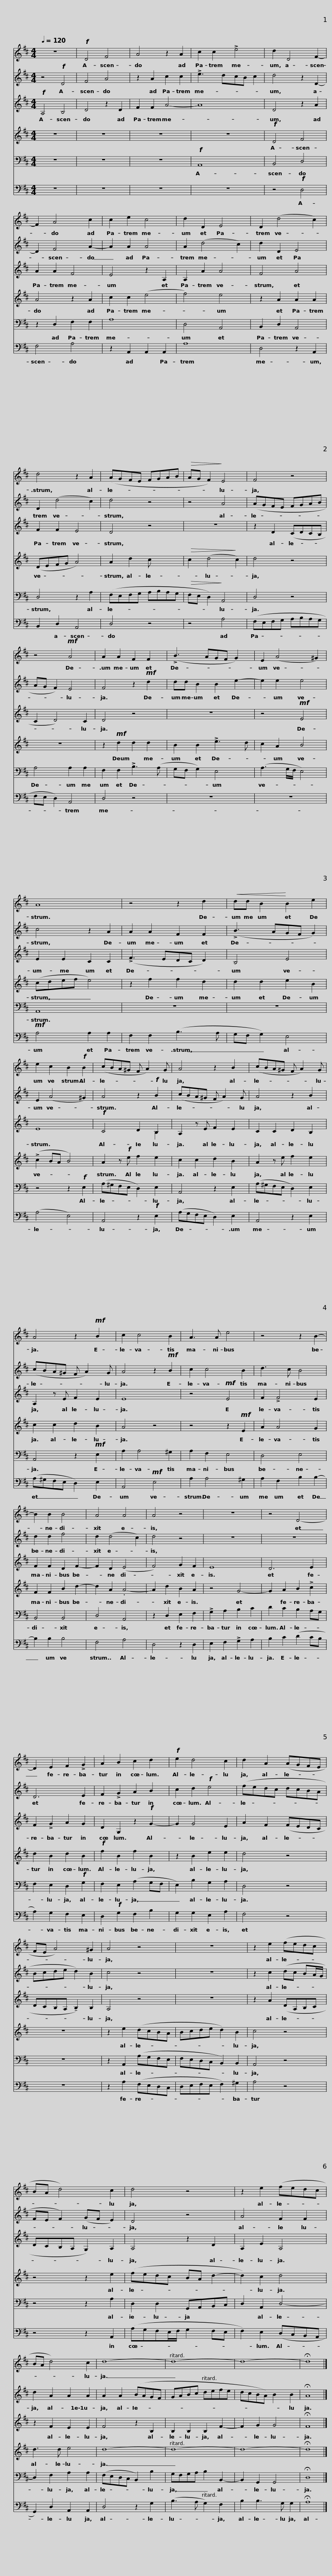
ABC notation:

X:1
%%score 1 2 ( 3 4 ) 5 6 7
L:1/8
Q:1/4=120
M:4/4
I:linebreak $
K:D
V:1 treble
V:2 treble
V:3 treble
V:4 treble
V:5 treble transpose=-12
V:6 bass
V:7 bass
V:1
 z8 |!f! D4 F4 | A4 z2 A2 | c2 c2 !>!e4 | d2 D4 F2- | %5
 F2 A4 c2 |$ c2 e2 c4 | d2 D2 E4 | D2 (d4 c2) | d4 z2 A2 | %10
 (AGFE FGAB |$!>(! AG F2)!>)! E4 | F4 z4 | z4!mf! A4 | A2 A2 F2 F2 | %15
 (!>!B3 AGF G2) |$ E2 (A4 ^G2) | A8 | z4 z2 d2 |!<(! dd B2!<)! B2 e2 |$ %20
 e2 c2 B2!f! B2 | (cBA^G F A2) G | A4 z2 B2 | (cBA^G F A2) G |$ A4 z2!mf! B2 | %25
 c2 c4 B2 | A3 A e4 | z4 z2 B2- | B2 B2 B4 | A4 A4 |$ %30
 A4 z4 | z8 | z4 D4- | D2 E2 F2 !>!G2 | A2 B2 c2 d2 |$ %35
!f! e2 d4 c2 | d2 A2 (AGFE | FE A4) ^G2 | A4 z4 | z8 |$ %40
 z2 e2 (fedc | BA d4) c2 | d4 z4 | z2 e2 (fedc | BA d4) c2 |$ %45
 d8- | d8- | d8- | !fermata!d8 |] %49
V:2
 z4!f! D4 | F4 A4 | z2 A2 c2 c2 | !>!e3 dcB c2 | d4 z2 D2- | %5
 D2 F4 A2- |$ A2 A2 A4 | A2 (d4 c2) | d2 D2 E4 | D2 (d4 c2) | %10
 d4 z4 |$ z4 A4 | (AGFE FGAB | AG F2) E4 | F4 z2!mf! d2 | %15
 dd B2 B2 e2- |$ e2 e2 e4 | c4 z2 A2 | A2 A2 F2 F2 | (!>!B3 AGF G2) |$ %20
 E2 (A4 ^G2) | A4 z2!f! B2 | (cBA^G F A2) G | A4 z2 B2 |$ (cBA^G F A2) G | %25
 A4 z2!mf! B2 | c2 c4 B2 | d3 c B4 | d2 d2 f4 | d2 (d4 c2) |$ %30
 d4 z4 | z8 | z8 | D6 E2 | F2 !>!G2 A2 B2 |$ %35
 c2 d2!f! e4 | (fedc dcBA | Bcde d2) B2 | c4 z4 | z8 |$ %40
 z2 c2 (dc BA/G/ | FE F2) (GF E2) | D4 z4 | A4 F2 F2 | d2 A2 A2 A2 |$ %45
 A2 A2 (BAGF | GABc defe | dcBA) B2 B2 | !fermata!A8 |] %49
V:3
!f! A,4 B,4 | D4 z2 D2 | F2 F2 A4- | A8 | D4 z2 A2 | %5
 A2 A2 F4 |$ E4 z2 A,2 | A,2 A2 A4 | F4 A4 | F2 F2 E4 | %10
 D4 z4 |$ z8 | z2 D2 (CDCB, | C2 D4) C2 | D4 z4 | %15
 z8 |$ z4!mf! E4 | E2 E2 C2 C2 | (!>!F3 EDC D2) | B,4 E4 |$ %20
 E8 |!f! C4 D2 B,2 | A,2 z E F2 E2 | C2 C2 D2 B,2 |$ A,2 z E F2 E2 | %25
 E8 | z4!mf! E4 | F2 !>!F4 E2 | F2 F2 D2 F2- | F2 D2 (E4 |$ %30
 F4) G2 F2 | E8 | D6 E2 | F2 !>!G2 A2 G2 | D2 G,2 z2!f! G2- |$ %35
 G2 G4 E2 | A2 F2 (FEDC | DCB,A, !tenuto!B,2) B,2 | A,4 z4 | z8 |$ %40
 z2 A2 (DA,B,C | DCB,A, G,2) A,2 | A,4 z2 D2 | A,2 E2 A,4 | z2 F2 E2 E2 |$ %45
 F4 z2 B,2 | B,2 B,2 B,2 F2- | F2 G2 G4 | !fermata!F8 |] %49
V:4
 x8 | x8 | x8 | x8 | x8 | %5
 x8 |$ x8 | x8 | x8 | x8 | %10
 x8 |$ x8 | x8 | x8 | x8 | %15
 x8 |$ x8 | x8 | x8 | x8 |$ %20
 x8 | x6 B,2 | x8 | x8 |$ x8 | %25
 x8 | x8 | x8 | x8 | x8 |$ %30
 x8 | x8 | x8 | x8 | x8 |$ %35
 x8 | x8 | x8 | x8 | x8 |$ %40
 x8 | x8 | x8 | x8 | x8 |$ %45
 x8 | x8 | x8 | x8 |] %49
V:5
 z8 | z8 | z8 | z8 |!f! D4 F4 | %5
 A4 z2 A2 |$ c2 c2 (e4 | f4) e4 | z2 A2 A2 A2 | (DEFG A4) | %10
 A2 d2 c x3 |$!>(! c2 (d4!>)! c2) | d4 z4 | z8 | z2!mf! d2 d2 d2 | %15
 B2 B2 !>!e3 d |$ c2 A2 B4 | (cdef e4) | z2 f2 f2 d2 | d2 d2 e2 B2 |$ %20
 (!>!c2 BA B4) | A2 z!f! e f2 e2 | c2 c2 d2 B2 | A2 z e f2 e2 |$ c2 c2 d2 B2 | %25
 A4 z4 | z4 z2!mf! E2 | A2 A4 G2 | F2 F2 B2 d2- | d2 A2 .A4- |$ %30
 A2 d2 B2 A2 | z4 G4- | G2 A2 B2 !>!c2 | d2 B2 d2 B2 |!f! f2 B2 f2 B2 |$ %35
 z2 B2 e2 e2 | d4 z4 | z8 | z2 e2 (dcBA | Bcde d2) B2 |$ %40
 c4 z4 | z4 z2 e2 | (fedc BA d2- | d2) c2 d4 | d3 d e4 |$ %45
 d8- | d8- | d8- | !fermata!d8 |] %49
V:6
 z8 | z8 | z8 |!f! A,,8 | B,,4 D,4 | %5
 z2 D,2 F,2 F,2 |$ A,8 | D,4 A,,4 | B,,2 D,2 A,,4 | D,4 z2 A,2 | %10
 (F,E,F,G, A,B,A,G, |$!>(! F,E, D,2)!>)! A,,4 | D,4 z4 | A,4 A,2 A,2 | F,2 F,2 !>!B,3 (A, | %15
 G,F, G,2) E,4 |$ (A,3 G,/F,/ E,4) | A,,8 | z8 | z8 |$ %20
 z4 z2!f! E,2 | (A,^G,F,E, D,2) E,2 | A,,4 z2 E,2 | (A,^G,F,E, D,2) E,2 |$ A,,4 z2!mf! E,2 | %25
 A,2 A,4 ^G,2 | A,2 F,2 E,4 | D,4 E,4 | B,,4 B,,4 | D,4 A,,4 |$ %30
 z2 D,2 E,2 F,2 | !>!G,2 A,2 B,2 C2 | D2 C2 B,2 A,G, | F,2 E,2 D,2!f! G,2 | F,2 E,2 (A,2 G,F, |$ %35
 E,2) B,2 G,2 A,2 | D,4 z4 | z8 | z2 A,,2 (A,G,F,E, | F,E,D,C, B,,2) B,,2 |$ %40
 A,,4 z4 | z4 z2 A,2 | D,2 D,2 G,,A,,B,,C, | D,2 A,,2 D,4- | D,2 F,2 A,2 A,2 |$ %45
 (F,E,D,C, B,,2) B,2 | G,F,G,A, B,2 B,,2- | B,,2 G,,2 G,,4 | !fermata!D,8 |] %49
V:7
 z8 | z8 | z8 | z8 | z4!f! D,4 | %5
 F,4 A,4 |$ z2 A,,2 A,,2 A,,2 | A,8 | D,4 z2 A,,2 | B,,2 D,2 A,,4 | %10
 D,4 z4 |$ z4 A,4 | (F,E,F,G, A,B,A,G, | F,E, D,2) A,,4 | D,4 z4 | %15
 z8 |$ z8 |!mf! A,4 A,2 A,2 | F,2 F,2 (B,3 A, | G,F, G,2) E,4 |$ %20
 (A,4 E,4) | A,,4 z2!f! E,2 | (A,G,F,E, D,2) E,2 | A,,4 z2 E,2 |$ (A,^G,F,E, D,2) E,2 | %25
 A,,4!mf! E,4 | A,2 A,4 ^G,2 | A,2 F,2 B,2 B,2- | B,2 B,2 B,4 | F,4 A,4 |$ %30
 D,4 z2 D,2 | E,2 F,2 !>!G,2 A,2 | B,2 C2 (D2 CB, | A,2) G,2 F,2 E,2 | D,2!f! G,2 F,2 B,2 |$ %35
 G,2 G,2 E,2 A,2 | F,4 z4 | z8 | z2 A,2 (F,E,D,C, | D,E,F,E, F,2) ^G,2 |$ %40
 A,4 z4 | z4 z2 A,,2 | (A,G,F,E,/F,/ G,2 F,E, | F,2) E,2 (D,C,B,,A,, | G,,2) D,2 A,,2 A,,2 |$ %45
 D,4 z2 G,2 | (B,3 A, G,2) F,2 | B,2 B,3 G, G,2 | !fermata!A,8 |] %49
